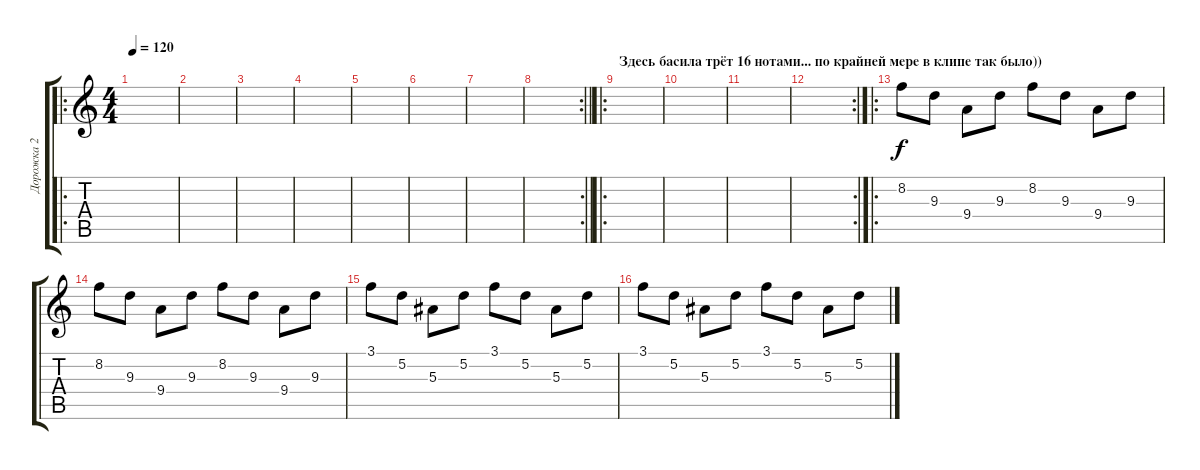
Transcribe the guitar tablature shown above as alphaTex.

\track ("Дорожка 2" "Дорожка 2") {instrument acousticguitarsteel}
\staff {score tabs}
\tuning (D4 A3 F3 C3 G2 D2) {hide}
\ro
\ts (4 4)
\tempo 120
\clef g2
\ks c
|
|
|
|
|
|
|
\rc 2
\barLineRight lightlight
|
\ro
\section ("" "Здесь басила трёт 16 нотами... по крайней мере в клипе так было))")
|
|
|
\rc 2
|
\ro
8.2.8 9.3.8 9.4.8 9.3.8 8.2.8 9.3.8 9.4.8 9.3.8 |
8.2.8 9.3.8 9.4.8 9.3.8 8.2.8 9.3.8 9.4.8 9.3.8 |
3.1.8 5.2.8 5.3.8 5.2.8 3.1.8 5.2.8 5.3.8 5.2.8 |
3.1.8 5.2.8 5.3.8 5.2.8 3.1.8 5.2.8 5.3.8 5.2.8
